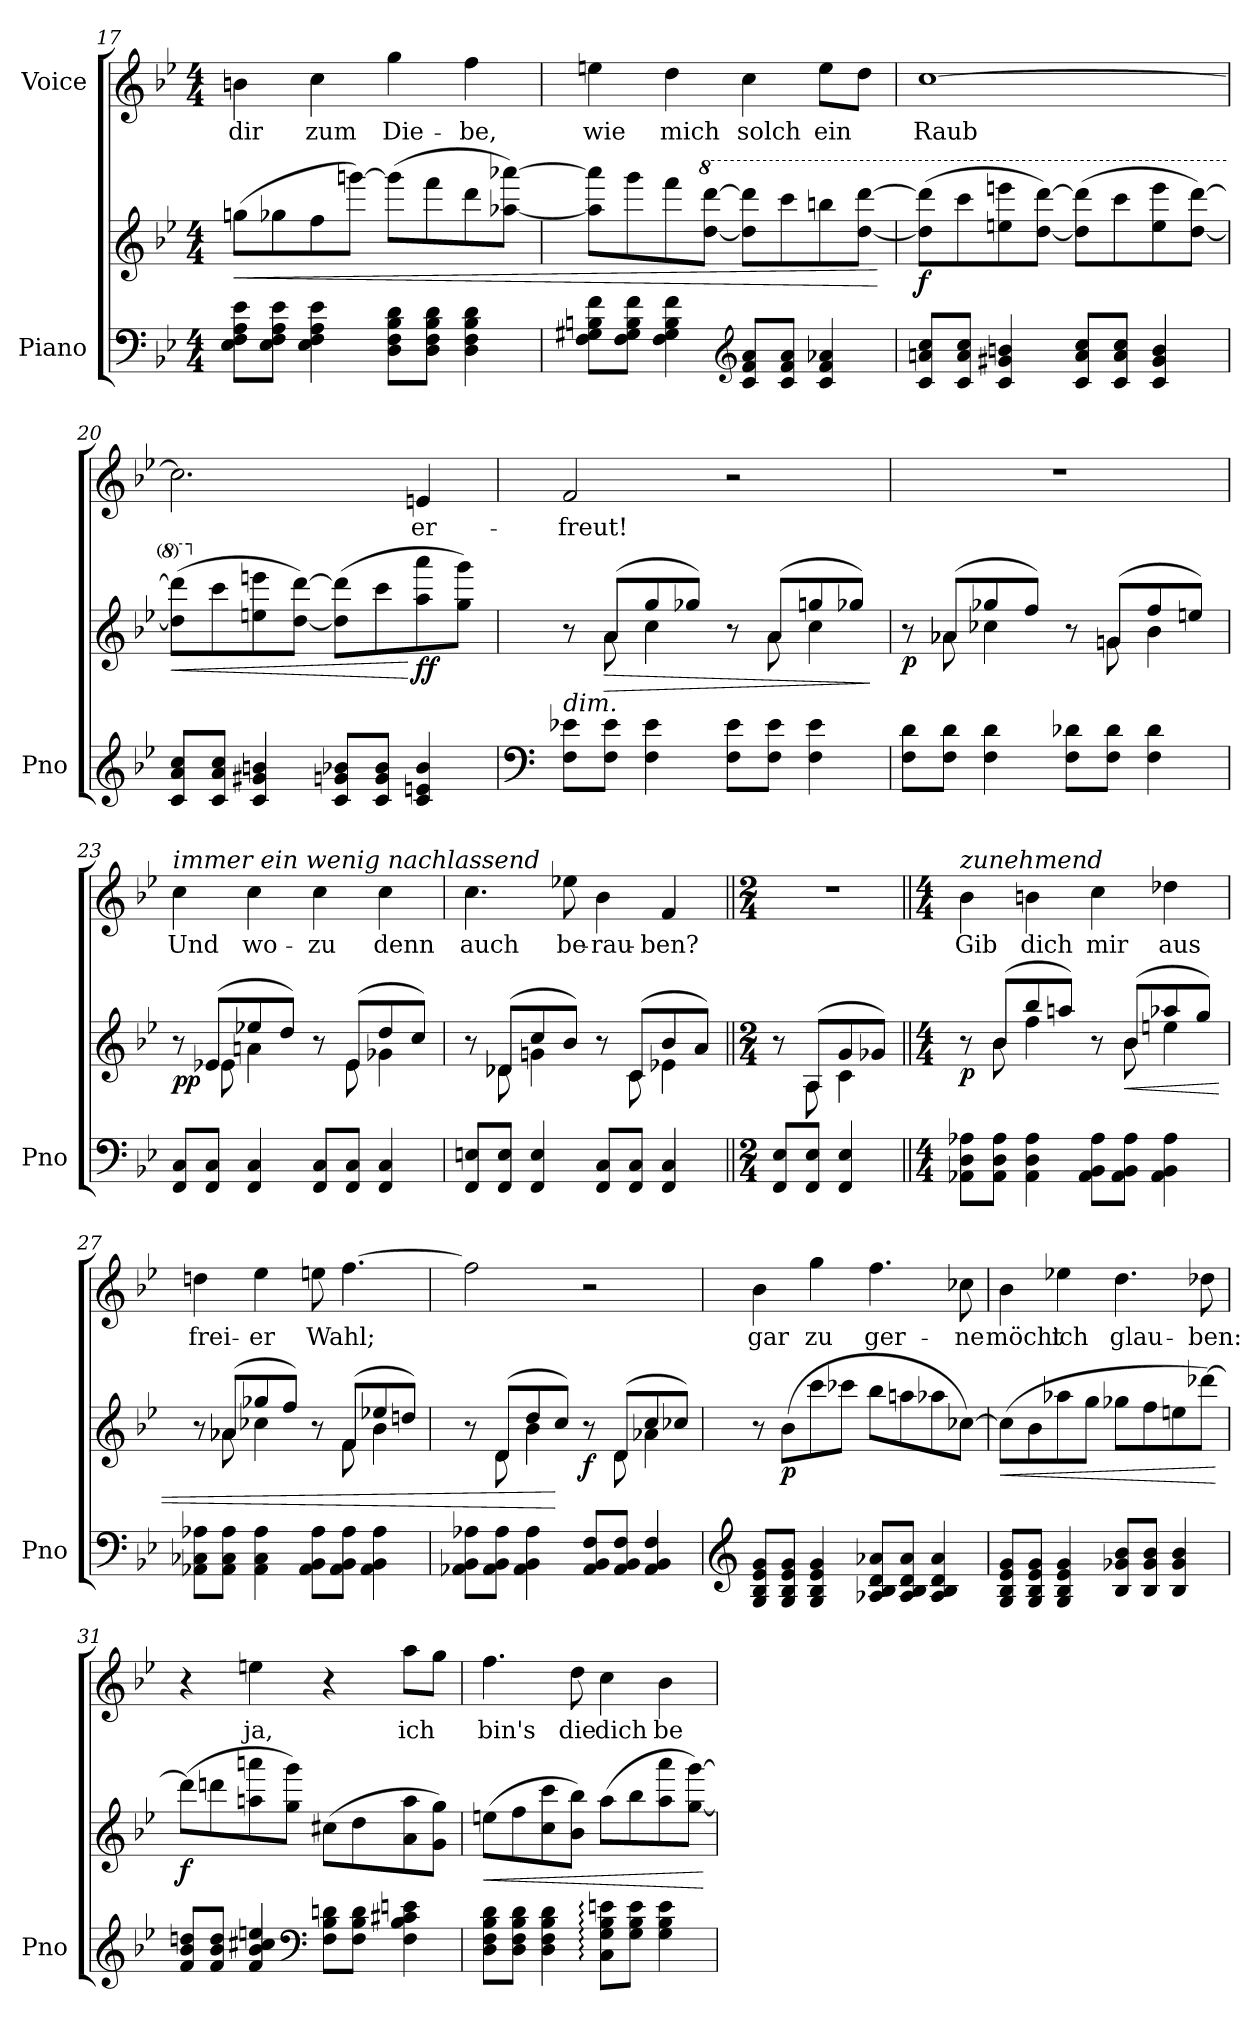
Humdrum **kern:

**kern	**kern	**dynam	**kern	**text
*part2	*part2	*part2	*part1	*part1
*staff3	*staff2	*staff2/3	*staff1	*staff1
*I"Piano	*	*	*I"Voice	*
*I'Pno	*	*	*	*
!!LO:PB:g=z
*clefF4	*clefG2	*	*clefG2	*
*k[b-e-]	*k[b-e-]	*	*k[b-e-]	*
*M4/4	*M4/4	*	*M4/4	*
=17	=17	=17	=17	=17
!	!	!LO:HP:b	!	!LO:LY:b
8E-\ 8F\ 8A\ 8e-\L	(>8ggn\L	<	4bn\	dir
8E-\ 8F\ 8A\ 8e-\J	8gg-X\	.	.	.
!	!	!	!	!LO:LY:b
4E-\ 4F\ 4A\ 4e-\	8ff\	.	4cc\	zum
.	[8gggn\J)	.	.	.
!	!	!	!	!LO:LY:b
8D\ 8F\ 8B-\ 8d\L	(>8ggg\L]	.	4gg\	Die-
8D\ 8F\ 8B-\ 8d\J	8fff\	.	.	.
!	!	!	!	!LO:LY:b
4D\ 4F\ 4B-\ 4d\	8ddd\	.	4ff\	-be,
.	[8aa-X\ [8aaa-X\J)	.	.	.
=18	=18	=18	=18	=18
!	!	!	!	!LO:LY:b
8F\ 8G#X\ 8Bn\ 8f\L	8aa-\] 8aaa-\]L	.	4een\	wie
8F\ 8G#\ 8B\ 8f\J	8ggg\	.	.	.
!	!	!	!	!LO:LY:b
4F\ 4G#\ 4B\ 4f\	8fff\	.	4dd\	mich
*	*8va	*	*	*
.	[8ddd\ [8dddd\J	.	.	.
*clefG2	*	*	*	*
!	!	!	!	!LO:LY:b
8c/ 8f/ 8a/L	8ddd\] 8dddd\]L	.	4cc\	solch
8c/ 8f/ 8a/J	8cccc\	.	.	.
!	!	!	!	!LO:LY:b
4c/ 4f/ 4a-X/	8bbbn\	.	8ee\L	ein
.	[8ddd\ [8dddd\J	.	8dd\J	.
.	.	[	.	.
=19	=19	=19	=19	=19
!	!	!LO:DY:b	!	!LO:LY:b
8c/ 8an/ 8cc/L	(>8ddd\] 8dddd\]L	f	[1cc	Raub
8c/ 8a/ 8cc/J	8cccc\	.	.	.
4c/ 4g#X/ 4bn/	8eeen\ 8eeeen\	.	.	.
.	[8ddd\ [8dddd\J)	.	.	.
8c/ 8a/ 8cc/L	(>8ddd\] 8dddd\]L	.	.	.
8c/ 8a/ 8cc/J	8cccc\	.	.	.
4c/ 4g#/ 4b/	8eee\ 8eeee\	.	.	.
.	[8ddd\ [8dddd\J)	.	.	.
=20	=20	=20	=20	=20
!	!	!LO:HP:b	!	!
8c/ 8a/ 8cc/L	(>8ddd\] 8dddd\]L	<	2.cc\]	.
*	*X8va	*	*	*
8c/ 8a/ 8cc/J	8ccc\	.	.	.
4c/ 4g#X/ 4bn/	8een\ 8eeen\	.	.	.
.	[8dd\ [8ddd\J)	.	.	.
8c/ 8gn/ 8b-X/L	(>8dd\] 8ddd\]L	.	.	.
8c/ 8g/ 8b-/J	8ccc\	.	.	.
!	!	!LO:DY:n=1:b	!	!LO:LY:b
4c/ 4en/ 4b-/	8aa\ 8aaa\	[ ff	4en/	er-
.	8gg\ 8ggg\J)	.	.	.
!!LO:LB:g=z
=21	=21	=21	=21	=21
*clefF4	*	*	*	*
*	*^	*	*	*
!	!LO:TX:b:i:t=dim.	!	!	!	!
!	!	!	!	!	!LO:LY:b
8F\ 8e-X\L	8r	8ryy	.	2f/	-freut!
!	!	!	!LO:HP:b	!	!
8F\ 8e-\J	(>8a/L	8a\	>	.	.
4F\ 4e-\	8gg/	4cc\	.	.	.
.	8gg-X/J)	.	.	.	.
8F\ 8e-\L	8r	8ryy	.	2r	.
8F\ 8e-\J	(>8a/L	8a\	.	.	.
4F\ 4e-\	8ggn/	4cc\	.	.	.
.	8gg-X/J)	.	.	.	.
*	*v	*v	*	*	*
.	.	]	.	.
=22	=22	=22	=22	=22
*	*^	*	*	*
!	!	!	!LO:DY:b	!	!
8F\ 8d\L	8r	8ryy	p	1r	.
8F\ 8d\J	(>8a-X/L	8a-\	.	.	.
4F\ 4d\	8gg-X/	4cc-X\	.	.	.
.	8ff/J)	.	.	.	.
8F\ 8d-X\L	8r	8ryy	.	.	.
8F\ 8d-\J	(>8gn/L	8g\	.	.	.
4F\ 4d-\	8ff/	4b-\	.	.	.
.	8een/J)	.	.	.	.
=23	=23	=23	=23	=23	=23
*	*	*	*	*MM170	*
!	!	!	!	!LO:TX:a:i:t=immer ein wenig nachlassend	!
!	!	!	!LO:DY:b	!	!LO:LY:b
8FF/ 8C/L	8r	8ryy	pp	4cc\	Und
8FF/ 8C/J	(>8e-X/L	8e-\	.	.	.
!	!	!	!	!	!LO:LY:b
4FF/ 4C/	8ee-X/	4an\	.	4cc\	wo-
.	8dd/J)	.	.	.	.
*	*	*	*	*MM160	*
!	!	!	!	!	!LO:LY:b
8FF/ 8C/L	8r	8ryy	.	4cc\	-zu
8FF/ 8C/J	(>8e-/L	8e-\	.	.	.
!	!	!	!	!	!LO:LY:b
4FF/ 4C/	8dd/	4g-X\	.	4cc\	denn
.	8cc/J)	.	.	.	.
=24	=24	=24	=24	=24	=24
*	*	*	*	*MM150	*
!	!	!	!	!	!LO:LY:b
8FF/ 8En/L	8r	8ryy	.	4.cc\	auch
8FF/ 8E/J	(>8d-X/L	8d-\	.	.	.
4FF/ 4E/	8cc/	4gn\	.	.	.
!	!	!	!	!	!LO:LY:b
.	8b-/J)	.	.	8ee-X\	be-
*	*	*	*	*MM140	*
!	!	!	!	!	!LO:LY:b
8FF/ 8C/L	8r	8ryy	.	4b-\	-rau-
8FF/ 8C/J	(>8c/L	8c\	.	.	.
!	!	!	!	!	!LO:LY:b
4FF/ 4C/	8b-/	4e-X\	.	4f/	-ben?
.	8a/J)	.	.	.	.
!!LO:LB:g=z
=25||	=25||	=25||	=25||	=25||	=25||
*M2/4	*M2/4	*	*	*M2/4	*
*	*	*	*	*MM130	*
8FF/ 8E-/L	8r	8ryy	.	2r	.
8FF/ 8E-/J	(>8A/L	8A\	.	.	.
4FF/ 4E-/	8g/	4c\	.	.	.
.	8g-X/J)	.	.	.	.
=26||	=26||	=26||	=26||	=26||	=26||
*M4/4	*M4/4	*	*	*M4/4	*
*	*	*	*	*MM140	*
!	!	!	!	!LO:TX:a:i:t=zunehmend	!
!	!	!	!LO:DY:b	!	!LO:LY:b
8AA-X\ 8D\ 8A-X\L	8r	8ryy	p	4b-\	Gib
8AA-\ 8D\ 8A-\J	(>8b-/L	8b-\	.	.	.
!	!	!	!	!	!LO:LY:b
4AA-\ 4D\ 4A-\	8bb-/	4ff\	.	4bn\	dich
.	8aan/J)	.	.	.	.
*	*	*	*	*MM145	*
!	!	!	!	!	!LO:LY:b
8AA-\ 8BB-\ 8A-\L	8r	8ryy	.	4cc\	mir
!	!	!	!LO:HP:b	!	!
8AA-\ 8BB-\ 8A-\J	(>8b-/L	8b-\	<	.	.
!	!	!	!	!	!LO:LY:b
4AA-\ 4BB-\ 4A-\	8aa-X/	4een\	.	4dd-X\	aus
.	8gg/J)	.	.	.	.
=27	=27	=27	=27	=27	=27
*	*	*	*	*MM150	*
!	!	!	!	!	!LO:LY:b
8AA-X\ 8C-X\ 8A-X\L	8r	8ryy	.	4ddn\	frei-
8AA-\ 8C-\ 8A-\J	(>8a-X/L	8a-\	.	.	.
!	!	!	!	!	!LO:LY:b
4AA-\ 4C-\ 4A-\	8gg-X/	4cc-X\	.	4ee-\	-er
.	8ff/J)	.	.	.	.
*	*	*	*	*MM157	*
!	!	!	!	!	!LO:LY:b
8AA-\ 8BB-\ 8A-\L	8r	8ryy	.	8een\	Wahl;
8AA-\ 8BB-\ 8A-\J	(>8f/L	8f\	.	[4.ff\	.
4AA-\ 4BB-\ 4A-\	8ee-X/	4b-\	.	.	.
.	8ddn/J)	.	.	.	.
=28	=28	=28	=28	=28	=28
*	*	*	*	*MM162	*
*	*	*	*	*^	*
*	*	*	*	*	*^	*
8AA-X\ 8BB-\ 8A-X\L	8r	8ryy	.	2ff\]	4.ryy	2.ryy	.
8AA-\ 8BB-\ 8A-\J	(>8d/L	8d\	.	.	.	.	.
4AA-\ 4BB-\ 4A-\	8dd/	4b-\	.	.	.	.	.
*	*	*	*	*MM168	*	*	*
.	8cc/J)	.	[	.	2ryy	.	.
!	!	!	!LO:DY:b	!	!	!	!
8AA-/ 8BB-/ 8F/L	8r	8ryy	f	2r	.	.	.
8AA-/ 8BB-/ 8F/J	(>8d/L	8d\	.	.	.	.	.
*	*	*	*	*MM175	*	*	*
4AA-/ 4BB-/ 4F/	8cc/	4a-X\	.	.	.	4ryy	.
.	8cc-X/J)	.	.	.	8ryy	.	.
*	*v	*v	*	*	*	*	*
*	*	*	*v	*v	*v	*
!!LO:LB:g=z
=29	=29	=29	=29	=29
*clefG2	*	*	*	*
*	*	*	*^	*
*	*	*	*	*^	*
!	!	!	!LO:TX:a:B:t=Tempo I	!	!	!
!	!	!	!	!	!	!LO:LY:b
*	*	*	*v	*v	*v	*
8G/ 8B-/ 8e-/ 8g/L	8r	.	4b-\	gar
!	!	!LO:DY:b	!	!
8G/ 8B-/ 8e-/ 8g/J	(>8b-\L	p	.	.
!	!	!	!	!LO:LY:b
4G/ 4B-/ 4e-/ 4g/	8ccc\	.	4gg\	zu
.	8ccc-X\J	.	.	.
!	!	!	!	!LO:LY:b
8A-X/ 8B-/ 8d/ 8a-X/L	8bb-\L	.	4.ff\	ger-
8A-/ 8B-/ 8d/ 8a-/J	8aan\	.	.	.
4A-/ 4B-/ 4d/ 4a-/	8aa-X\	.	.	.
!	!	!	!	!LO:LY:b
.	[8cc-X\J)	.	8cc-X\	-ne
=30	=30	=30	=30	=30
!	!	!LO:HP:b	!	!LO:LY:b
8G/ 8B-/ 8e-/ 8g/L	(>8cc-\L]	<	4b-\	möcht
8G/ 8B-/ 8e-/ 8g/J	8b-\	.	.	.
!	!	!	!	!LO:LY:b
4G/ 4B-/ 4e-/ 4g/	8aa-X\	.	4ee-X\	ich
.	8gg\J	.	.	.
!	!	!	!	!LO:LY:b
8B-/ 8g-X/ 8b-/L	8gg-X\L	.	4.dd\	glau-
8B-/ 8g-/ 8b-/J	8ff\	.	.	.
4B-/ 4g-/ 4b-/	8een\	.	.	.
!	!	!	!	!LO:LY:b
.	[8ddd-X\J)	.	8dd-X\	-ben:
.	.	[	.	.
=31	=31	=31	=31	=31
!	!	!LO:DY:b	!	!
8f/ 8b-/ 8ddn/L	(>8ddd-\L]	f	4r	.
8f/ 8b-/ 8dd/J	8dddn\	.	.	.
!	!	!	!	!LO:LY:b
4f/ 4b-/ 4cc#X/ 4een/	8aan\ 8aaan\	.	4een\	ja,
.	8gg\ 8ggg\J)	.	.	.
*clefF4	*	*	*	*
8F\ 8B-\ 8dn\L	(>8cc#X\L	.	4r	.
8F\ 8B-\ 8d\J	8dd\	.	.	.
!	!	!	!	!LO:LY:b
4F\ 4B-\ 4c#X\ 4en\	8a\ 8aa\	.	8aa\L	ich
.	8g\ 8gg\J)	.	8gg\J	.
=32	=32	=32	=32	=32
!	!	!LO:HP:b	!	!LO:LY:b
8D\ 8F\ 8B-\ 8d\L	(>8een\L	<	4.ff\	bin's
8D\ 8F\ 8B-\ 8d\J	8ff\	.	.	.
4D\ 4F\ 4B-\ 4d\	8cc\ 8ccc\	.	.	.
!	!	!	!	!LO:LY:b
.	8b-\ 8bb-\J)	.	8dd\	die
!	!	!	!	!LO:LY:b
8C\: 8G\: 8B-\: 8en\:L	(>8aa\L	.	4cc\	dich
8G\ 8B-\ 8e\J	8bb-\	.	.	.
!	!	!	!	!LO:LY:b
4G\ 4B-\ 4e\	8aa\ 8aaa\	.	4b-\	be-
.	[8gg\ [8ggg\J)	.	.	.
.	.	[	.	.
=	=	=	=	=
*-	*-	*-	*-	*-
